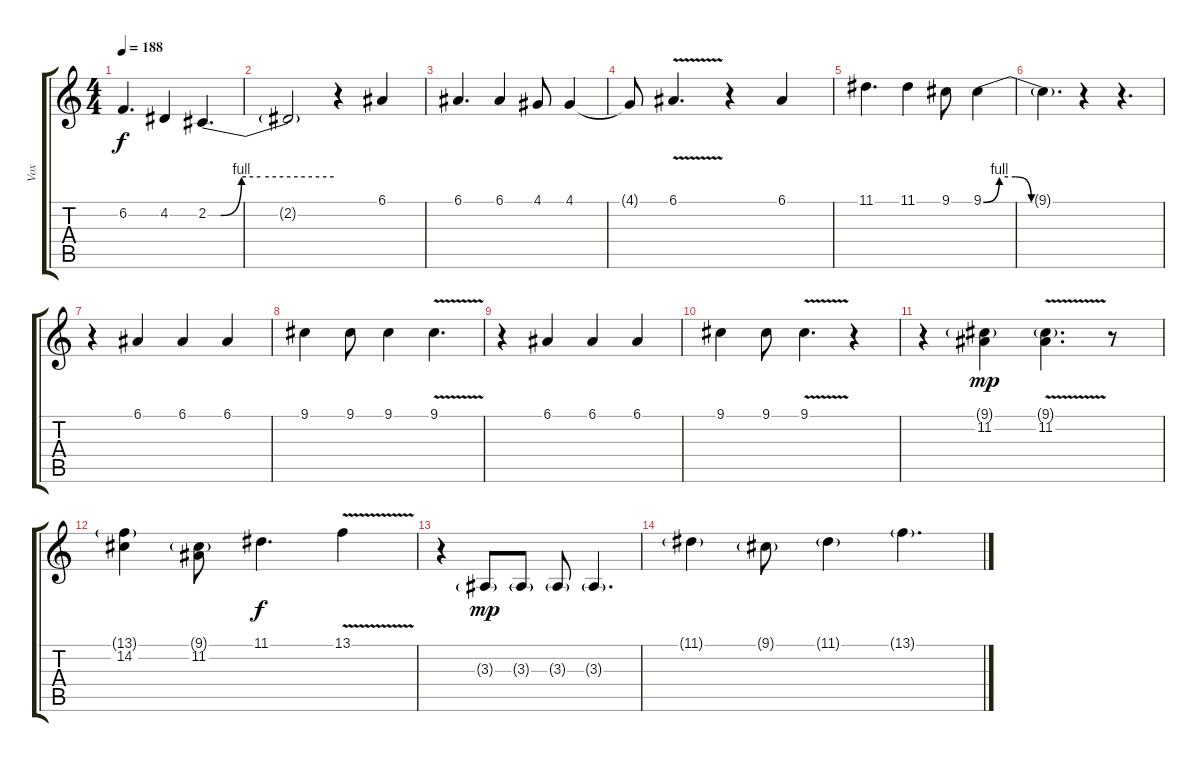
\track ("Vox" "Vox") {instrument lead1square}
\staff {score tabs}
\tuning (E4 B3 G3 D3 A2 E2) {hide}
\ts (4 4)
\tempo 188
\clef g2
\ks c
6.2.4{d dy f} 4.2.4 2.2{be (custom 0 0 6 0 16 4 25 4 60 4)}.4{d} |
2.2{t}.2 r.4 6.1.4 |
6.1.4{d} 6.1.4 4.1.8 4.1.4 |
4.1{t}.8 6.1{v}.4{d} r.4 6.1.4 |
11.1.4{d} 11.1.4 9.1.8 9.1{be (custom 0 0 10 4 20 4 30 0 60 0)}.4 |
9.1{t}.4{d} r.4 r.4{d} |
r.4 6.1.4 6.1.4 6.1.4 |
9.1.4 9.1.8 9.1.4 9.1{v}.4{d} |
r.4 6.1.4 6.1.4 6.1.4 |
9.1.4 9.1.8 9.1{v}.4{d} r.4 |
r.4 (9.1{g} 11.2).4{dy mp} (9.1{v g} 11.2{v}).4{d} r.8 |
(13.1{g} 14.2).4 (9.1{g} 11.2).8 11.1.4{d dy f} 13.1{v}.4 |
r.4 3.3{g}.8{dy mp} 3.3{g}.8 3.3{g}.8 3.3{g}.4{d} |
11.1{g}.4 9.1{g}.8 11.1{g}.4 13.1{g}.4{d}
